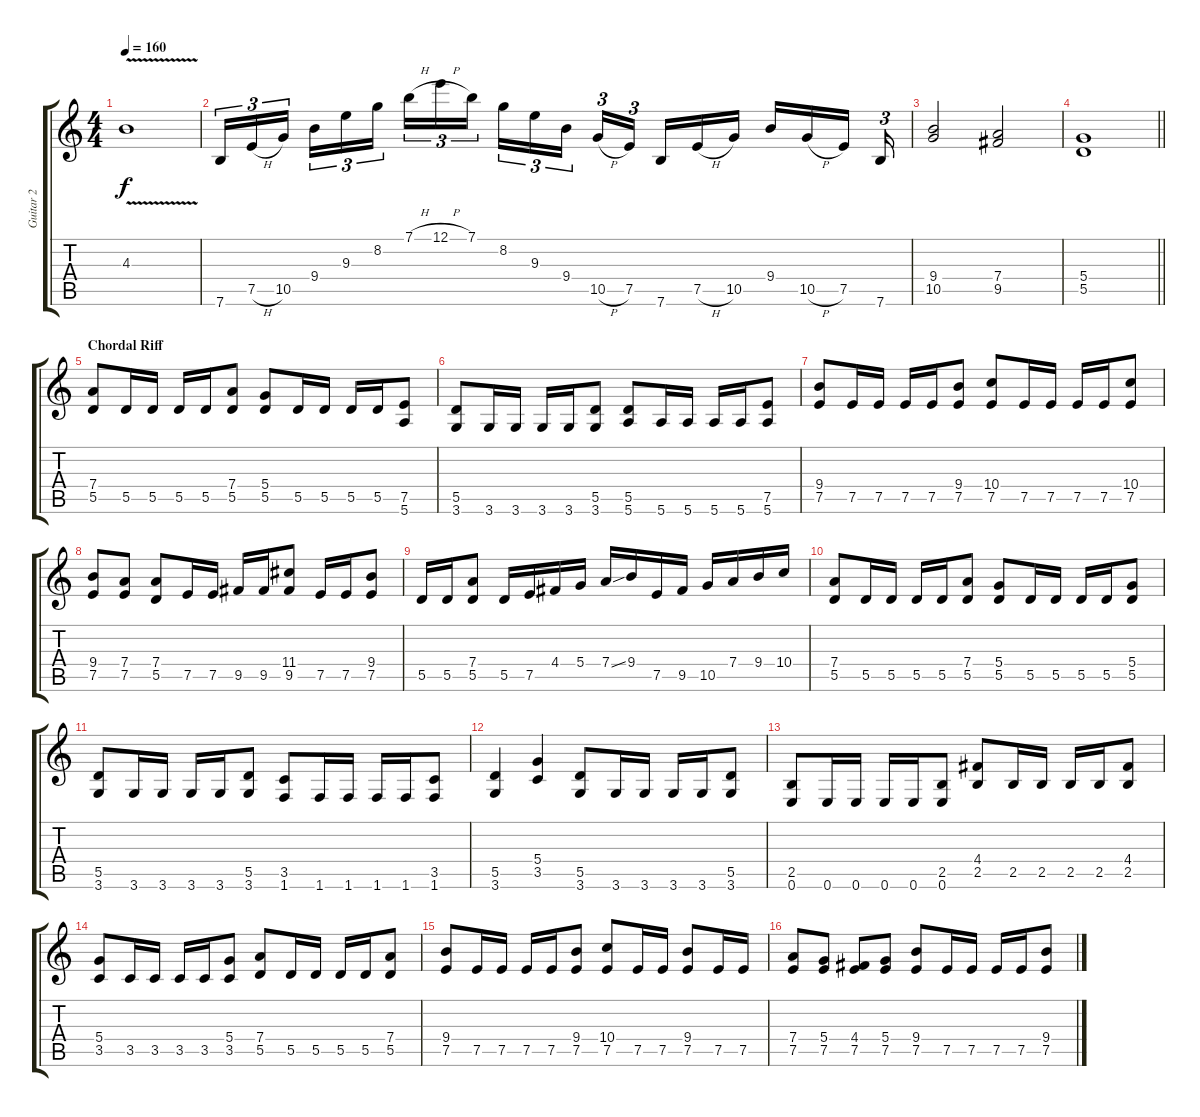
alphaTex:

\track ("Guitar 2" "Guitar 2") {instrument distortionguitar}
\staff {score tabs}
\tuning (E4 B3 G3 D3 A2 E2) {hide}
\ts (4 4)
\tempo 160
\clef g2
\ks c
4.3{v}.1{dy f} |
7.6.16{tu (3 2)} 7.5{h}.16{tu (3 2)} 10.5.16{tu (3 2)} 9.4.16{tu (3 2)} 9.3.16{tu (3 2)} 8.2.16{tu (3 2)} 7.1{h}.16{tu (3 2)} 12.1{h}.16{tu (3 2)} 7.1.16{tu (3 2)} 8.2.16{tu (3 2)} 9.3.16{tu (3 2)} 9.4.16{tu (3 2)} 10.5{h}.16{tu (3 2)} 7.5.16{tu (3 2)} 7.6.16 7.5{h}.16 10.5.16 9.4.16 10.5{h}.16 7.5.16 7.6.16{tu (3 2)} |
(9.4 10.5).2 (7.4 9.5).2 |
\barLineRight lightlight
(5.4 5.5).1 |
\section ("" "Chordal Riff")
(7.4 5.5).8 5.5.16 5.5.16 5.5.16 5.5.16 (7.4 5.5).8 (5.4 5.5).8 5.5.16 5.5.16 5.5.16 5.5.16 (7.5 5.6).8 |
(5.5 3.6).8 3.6.16 3.6.16 3.6.16 3.6.16 (5.5 3.6).8 (5.5 5.6).8 5.6.16 5.6.16 5.6.16 5.6.16 (7.5 5.6).8 |
(9.4 7.5).8 7.5.16 7.5.16 7.5.16 7.5.16 (9.4 7.5).8 (10.4 7.5).8 7.5.16 7.5.16 7.5.16 7.5.16 (10.4 7.5).8 |
(9.4 7.5).8 (7.4 7.5).8 (7.4 5.5).8 7.5.16 7.5.16 9.5.16 9.5.16 (11.4 9.5).8 7.5.16 7.5.16 (9.4 7.5).8 |
5.5.16 5.5.16 (7.4 5.5).8 5.5.16 7.5.16 4.4.16 5.4.16 7.4{ss}.16 9.4.16 7.5.16 9.5.16 10.5.16 7.4.16 9.4.16 10.4.16 |
(7.4 5.5).8 5.5.16 5.5.16 5.5.16 5.5.16 (7.4 5.5).8 (5.4 5.5).8 5.5.16 5.5.16 5.5.16 5.5.16 (5.4 5.5).8 |
(5.5 3.6).8 3.6.16 3.6.16 3.6.16 3.6.16 (5.5 3.6).8 (3.5 1.6).8 1.6.16 1.6.16 1.6.16 1.6.16 (3.5 1.6).8 |
(5.5 3.6).4 (5.4 3.5).4 (5.5 3.6).8 3.6.16 3.6.16 3.6.16 3.6.16 (5.5 3.6).8 |
(2.5 0.6).8 0.6.16 0.6.16 0.6.16 0.6.16 (2.5 0.6).8 (4.4 2.5).8 2.5.16 2.5.16 2.5.16 2.5.16 (4.4 2.5).8 |
(5.4 3.5).8 3.5.16 3.5.16 3.5.16 3.5.16 (5.4 3.5).8 (7.4 5.5).8 5.5.16 5.5.16 5.5.16 5.5.16 (7.4 5.5).8 |
(9.4 7.5).8 7.5.16 7.5.16 7.5.16 7.5.16 (9.4 7.5).8 (10.4 7.5).8 7.5.16 7.5.16 (9.4 7.5).8 7.5.16 7.5.16 |
(7.4 7.5).8 (5.4 7.5).8 (4.4 7.5).8 (5.4 7.5).8 (9.4 7.5).8 7.5.16 7.5.16 7.5.16 7.5.16 (9.4 7.5).8
